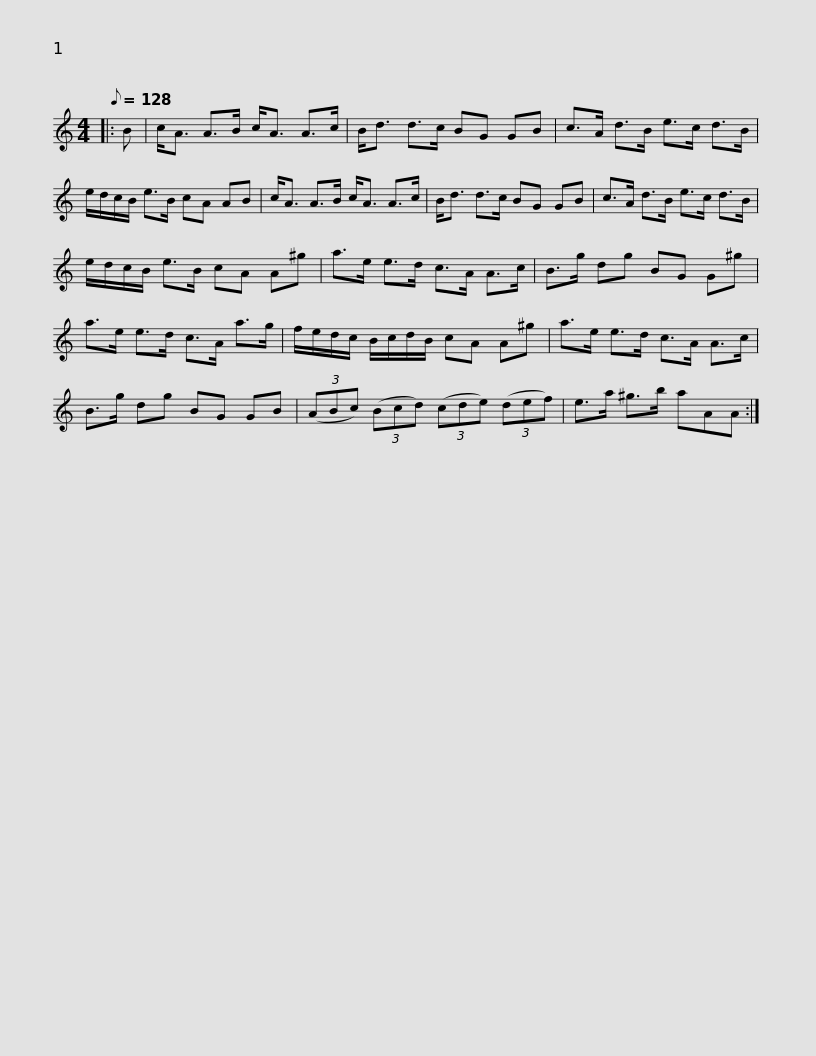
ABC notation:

X:1
L:1/8
Q:1/8=128
M:4/4
I:linebreak $
K:C
V:1 treble
V:1
|: B | c<A A>B c<A A>c | B<d d>c BG GB | c>A d>B e>c d>B | e/d/c/B/ e>B cA AB |$ %5
 c<A A>B c<A A>c | B<d d>c BG GB | c>A d>B e>c d>B | e/d/c/B/ e>B cA A^g |$ a>e e>d c>A A>c | %10
 B>g dg BG G^g | a>e e>d c>A a>g | f/e/d/c/ B/c/d/B/ cA A^g |$ a>e e>d c>A A>c | B>g dg BG GB | %15
 (3(ABc) (3(Bcd) (3(cde) (3(def) | e>a ^g>b aAA :| %17
